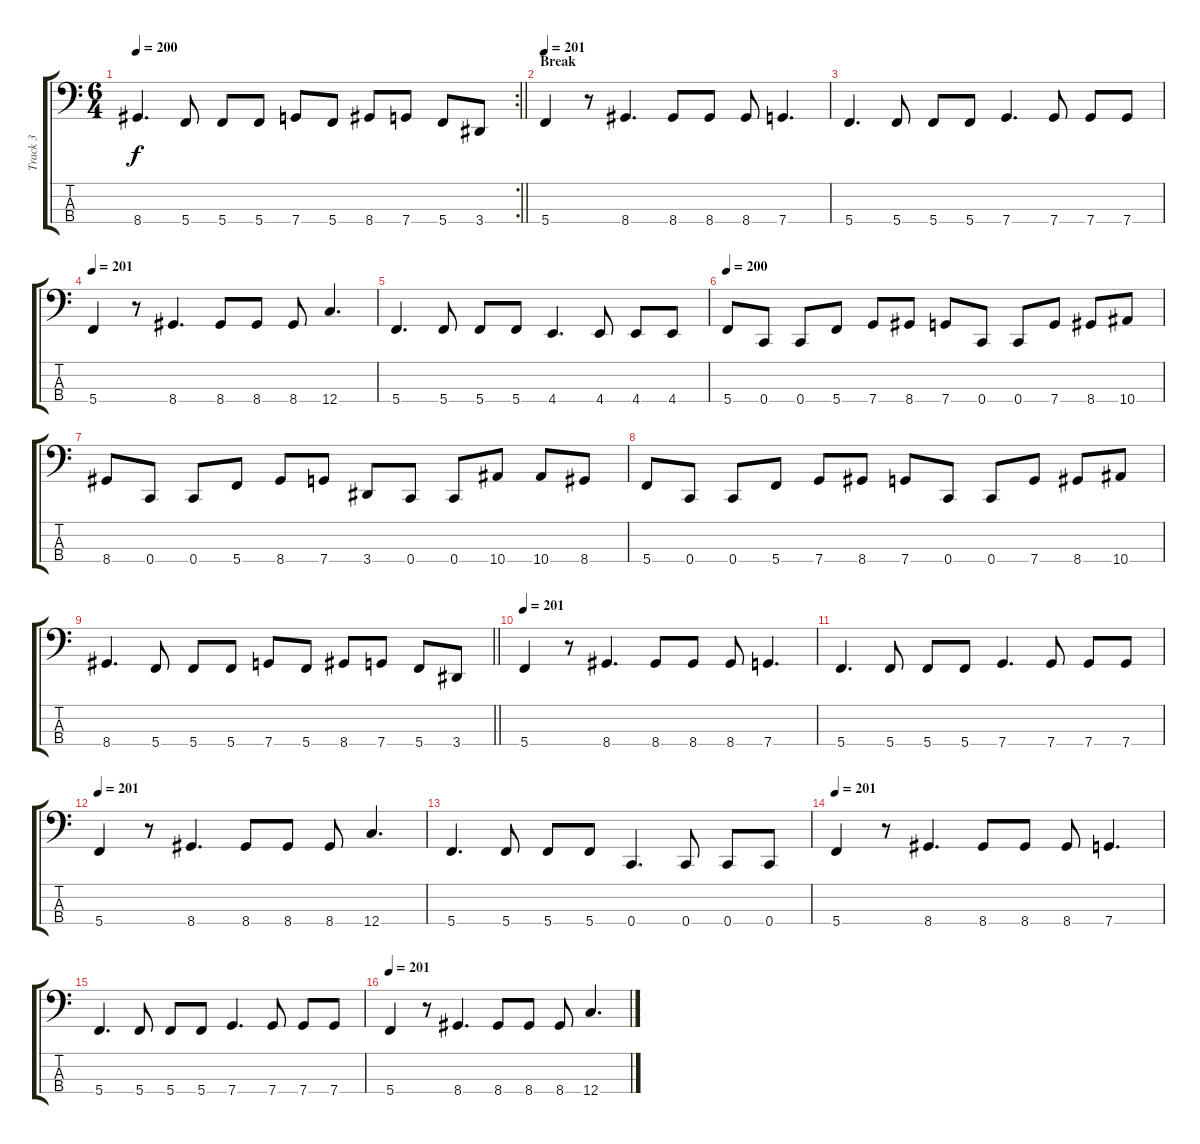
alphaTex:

\track ("Track 3" "Track 3") {instrument electricbasspick}
\staff {score tabs}
\tuning (F2 C2 G1 C1) {hide}
\rc 2
\ts (6 4)
\tempo 200
\clef f4
\barLineRight lightlight
\ks c
8.4.4{d dy f} 5.4.8 5.4.8 5.4.8 7.4.8 5.4.8 8.4.8 7.4.8 5.4.8 3.4.8 |
\section ("" "Break")
\tempo 201
5.4.4 r.8 8.4.4{d} 8.4.8 8.4.8 8.4.8 7.4.4{d} |
5.4.4{d} 5.4.8 5.4.8 5.4.8 7.4.4{d} 7.4.8 7.4.8 7.4.8 |
\tempo 201
5.4.4 r.8 8.4.4{d} 8.4.8 8.4.8 8.4.8 12.4.4{d} |
5.4.4{d} 5.4.8 5.4.8 5.4.8 4.4.4{d} 4.4.8 4.4.8 4.4.8 |
\tempo 200
5.4.8 0.4.8 0.4.8 5.4.8 7.4.8 8.4.8 7.4.8 0.4.8 0.4.8 7.4.8 8.4.8 10.4.8 |
8.4.8 0.4.8 0.4.8 5.4.8 8.4.8 7.4.8 3.4.8 0.4.8 0.4.8 10.4.8 10.4.8 8.4.8 |
5.4.8 0.4.8 0.4.8 5.4.8 7.4.8 8.4.8 7.4.8 0.4.8 0.4.8 7.4.8 8.4.8 10.4.8 |
\barLineRight lightlight
8.4.4{d} 5.4.8 5.4.8 5.4.8 7.4.8 5.4.8 8.4.8 7.4.8 5.4.8 3.4.8 |
\tempo 201
5.4.4 r.8 8.4.4{d} 8.4.8 8.4.8 8.4.8 7.4.4{d} |
5.4.4{d} 5.4.8 5.4.8 5.4.8 7.4.4{d} 7.4.8 7.4.8 7.4.8 |
\tempo 201
5.4.4 r.8 8.4.4{d} 8.4.8 8.4.8 8.4.8 12.4.4{d} |
5.4.4{d} 5.4.8 5.4.8 5.4.8 0.4.4{d} 0.4.8 0.4.8 0.4.8 |
\tempo 201
5.4.4 r.8 8.4.4{d} 8.4.8 8.4.8 8.4.8 7.4.4{d} |
5.4.4{d} 5.4.8 5.4.8 5.4.8 7.4.4{d} 7.4.8 7.4.8 7.4.8 |
\tempo 201
5.4.4 r.8 8.4.4{d} 8.4.8 8.4.8 8.4.8 12.4.4{d}
